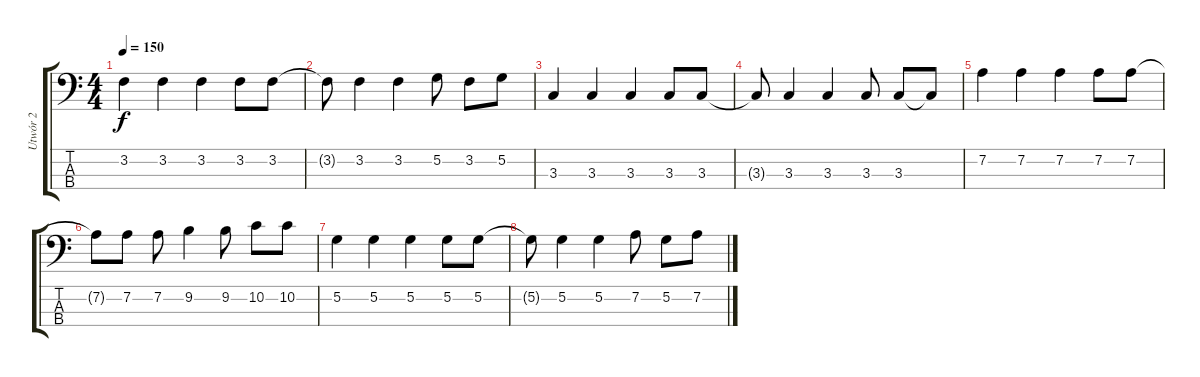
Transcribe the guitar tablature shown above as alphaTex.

\track ("Utwór 2" "Utwór 2") {instrument electricbassfinger}
\staff {score tabs}
\tuning (G2 D2 A1 E1) {hide}
\ts (4 4)
\tempo 150
\clef f4
\ks c
3.2.4{dy f} 3.2.4 3.2.4 3.2.8 3.2.8 |
3.2{t}.8 3.2.4 3.2.4 5.2.8 3.2.8 5.2.8 |
3.3.4 3.3.4 3.3.4 3.3.8 3.3.8 |
3.3{t}.8 3.3.4 3.3.4 3.3.8 3.3.8 3.3{t}.8 |
7.2.4 7.2.4 7.2.4 7.2.8 7.2.8 |
7.2{t}.8 7.2.8 7.2.8 9.2.4 9.2.8 10.2.8 10.2.8 |
5.2.4 5.2.4 5.2.4 5.2.8 5.2.8 |
5.2{t}.8 5.2.4 5.2.4 7.2.8 5.2.8 7.2.8
